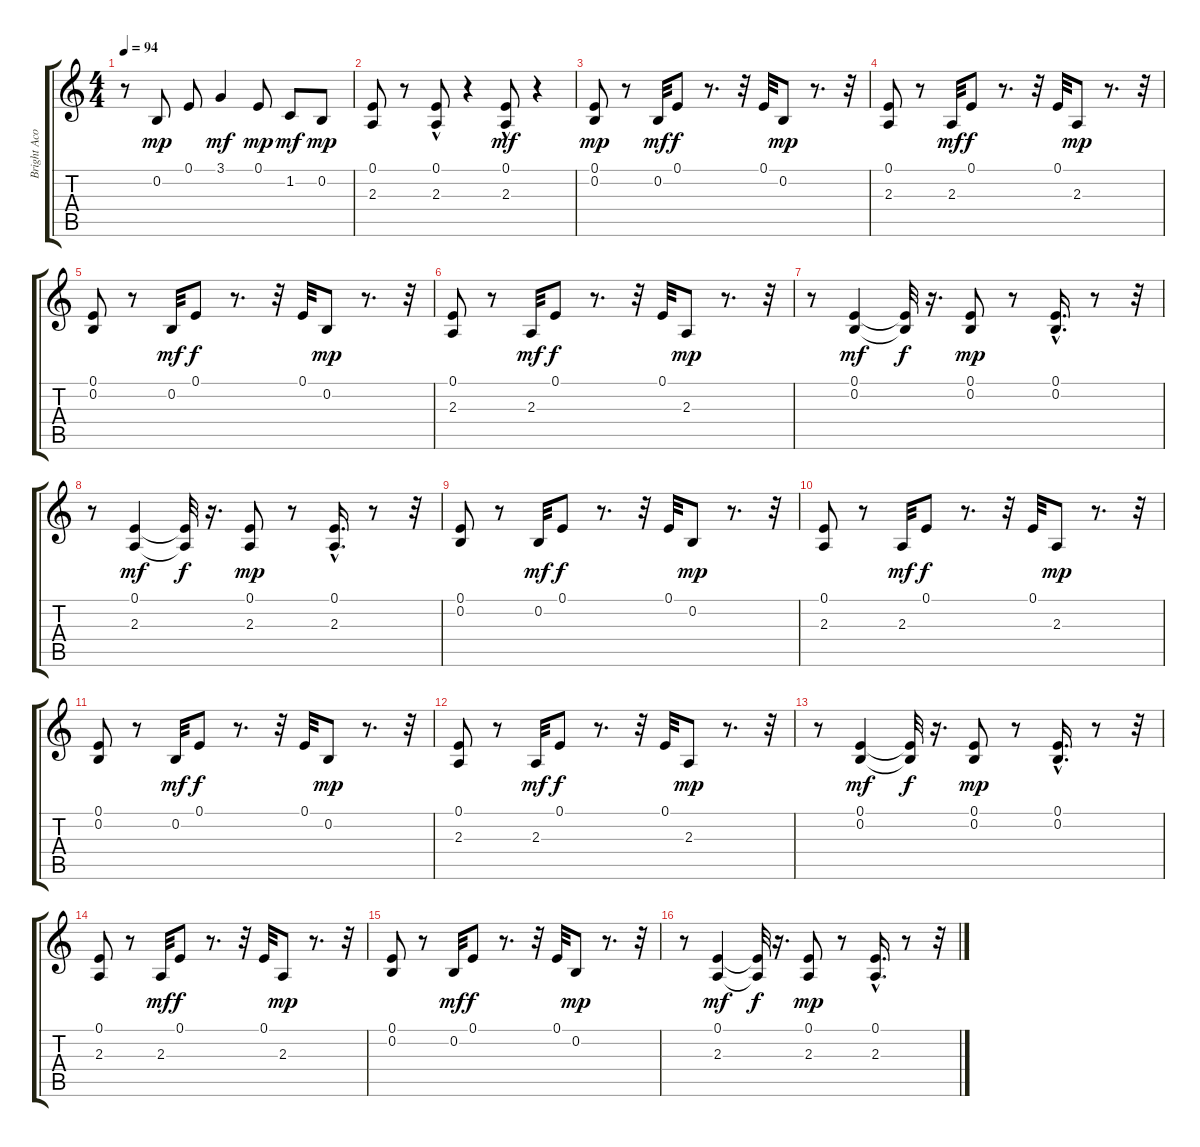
\track ("Bright Acoustic Piano" "Bright Aco") {instrument brightacousticpiano}
\staff {score tabs}
\tuning (E4 B3 G3 D3 A2 E2) {hide}
\ts (4 4)
\tempo 94
\clef g2
\ks c
r.8{dy mp} 0.2.8 0.1.8 3.1.4{dy mf} 0.1.8{dy mp} 1.2.8{dy mf} 0.2.8{dy mp} |
(0.1 2.3).8 r.8 (0.1 2.3{hac}).8 r.4 (0.1 2.3{hac}).8{dy mf} r.4 |
(0.1 0.2).8{dy mp} r.8 0.2.32{dy mf} 0.1.8{dy f} r.8{d} r.32 0.1.32 0.2.8{dy mp} r.8{d} r.32 |
(0.1 2.3).8 r.8 2.3.32{dy mf} 0.1.8{dy f} r.8{d} r.32 0.1.32 2.3.8{dy mp} r.8{d} r.32 |
(0.1 0.2).8 r.8 0.2.32{dy mf} 0.1.8{dy f} r.8{d} r.32 0.1.32 0.2.8{dy mp} r.8{d} r.32 |
(0.1 2.3).8 r.8 2.3.32{dy mf} 0.1.8{dy f} r.8{d} r.32 0.1.32 2.3.8{dy mp} r.8{d} r.32 |
r.8 (0.1 0.2).4{dy mf} (0.1{t} 0.2{t}).32{dy f} r.16{d} (0.1 0.2).8{dy mp} r.8 (0.1{hac} 0.2{hac}).16{d} r.8 r.32 |
r.8 (0.1 2.3).4{dy mf} (0.1{t} 2.3{t}).32{dy f} r.16{d} (0.1 2.3).8{dy mp} r.8 (0.1{hac} 2.3{hac}).16{d} r.8 r.32 |
(0.1 0.2).8 r.8 0.2.32{dy mf} 0.1.8{dy f} r.8{d} r.32 0.1.32 0.2.8{dy mp} r.8{d} r.32 |
(0.1 2.3).8 r.8 2.3.32{dy mf} 0.1.8{dy f} r.8{d} r.32 0.1.32 2.3.8{dy mp} r.8{d} r.32 |
(0.1 0.2).8 r.8 0.2.32{dy mf} 0.1.8{dy f} r.8{d} r.32 0.1.32 0.2.8{dy mp} r.8{d} r.32 |
(0.1 2.3).8 r.8 2.3.32{dy mf} 0.1.8{dy f} r.8{d} r.32 0.1.32 2.3.8{dy mp} r.8{d} r.32 |
r.8 (0.1 0.2).4{dy mf} (0.1{t} 0.2{t}).32{dy f} r.16{d} (0.1 0.2).8{dy mp} r.8 (0.1{hac} 0.2{hac}).16{d} r.8 r.32 |
(0.1 2.3).8 r.8 2.3.32{dy mf} 0.1.8{dy f} r.8{d} r.32 0.1.32 2.3.8{dy mp} r.8{d} r.32 |
(0.1 0.2).8 r.8 0.2.32{dy mf} 0.1.8{dy f} r.8{d} r.32 0.1.32 0.2.8{dy mp} r.8{d} r.32 |
r.8 (0.1 2.3).4{dy mf} (0.1{t} 2.3{t}).32{dy f} r.16{d} (0.1 2.3).8{dy mp} r.8 (0.1{hac} 2.3{hac}).16{d} r.8 r.32
